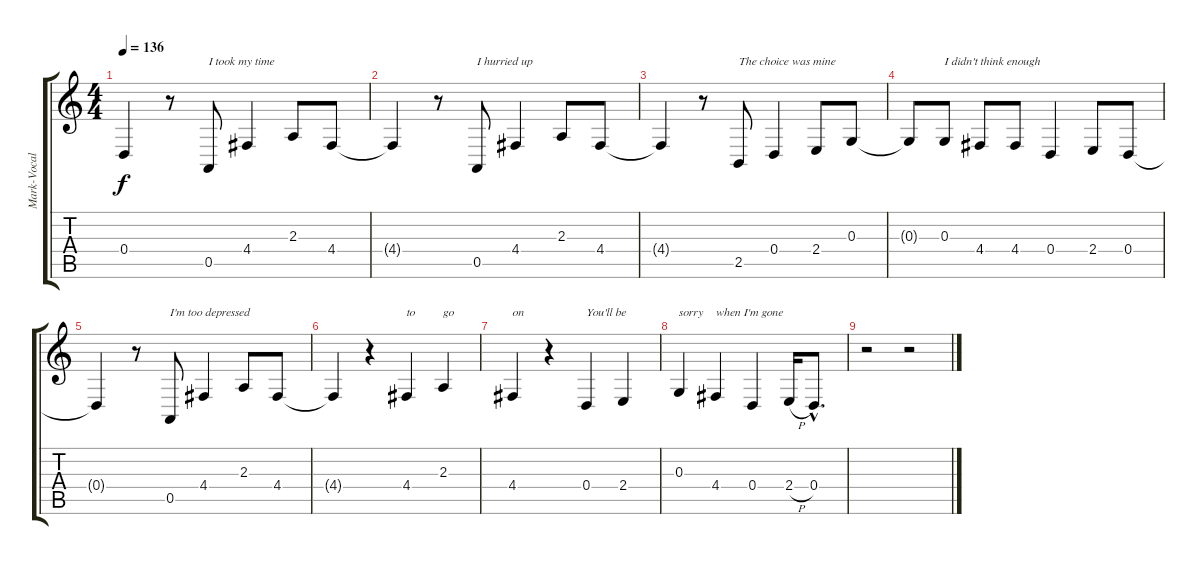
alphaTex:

\track ("Mark-Vocal's" "Mark-Vocal") {instrument tenorsax}
\staff {score tabs}
\tuning (E4 B3 G3 D3 A2 E2) {hide}
\ts (4 4)
\tempo 136
\clef g2
\ks c
0.4{t}.4{dy f} r.8 0.5.8{txt "I took my time"} 4.4.4 2.3.8 4.4.8 |
4.4{t}.4 r.8 0.5.8{txt "I hurried up"} 4.4.4 2.3.8 4.4.8 |
4.4{t}.4 r.8 2.5.8{txt "The choice was mine"} 0.4.4 2.4.8 0.3.8 |
0.3{t}.8 0.3.8{txt "I didn't think enough"} 4.4.8 4.4.8 0.4.4 2.4.8 0.4.8 |
0.4{t}.4 r.8 0.5.8{txt "I'm too depressed"} 4.4.4 2.3.8 4.4.8 |
4.4{t}.4 r.4 4.4.4{txt "to"} 2.3.4{txt "go"} |
4.4.4{txt "on"} r.4 0.4.4{txt "You'll be"} 2.4.4 |
0.3.4{txt "sorry"} 4.4.4{txt "when I'm gone"} 0.4.4 2.4{h}.16 0.4{hac}.8{d} |
r.2 r.2
